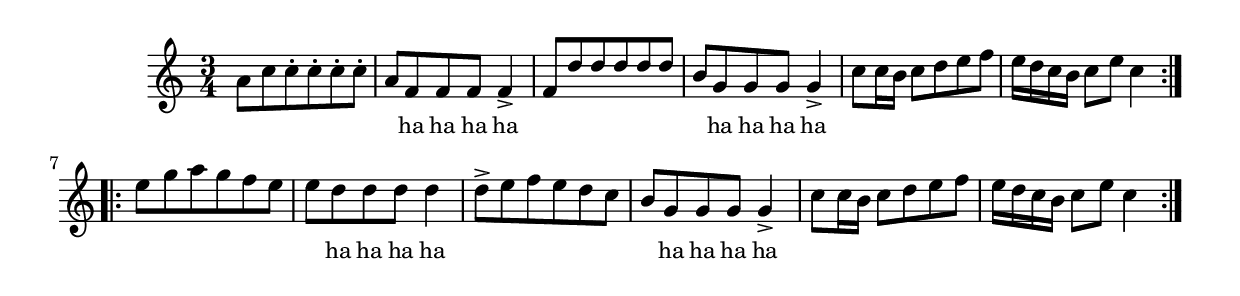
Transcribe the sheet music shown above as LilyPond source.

{
    
\time 3/4
\key c \major

\repeat volta 2 { 
 a'8 c'' c''-. c''-. c''-. c''-.  | 
 a' f' f' f' f'4->  | 
  f'8 d'' d'' d'' d'' d''  | 
 b' g' g' g' g'4->  | 
 c''8 c''16 b' c''8 d'' e'' f''  | 
  e''16 d'' c'' b' c''8 e'' c''4  |
 } %( endrepeat )% 
\repeat volta 2 { 
 e''8 g'' a'' g'' f'' e''  | 
 e'' d'' d'' d'' d''4  | 
  d''8-> e'' f'' e'' d'' c''  | 
 b' g' g' g' g'4->  | 
  c''8 c''16 b' c''8 d'' e'' f''  | 
 e''16 d'' c'' b' c''8 e'' c''4  |
 } %( endrepeat )% 
 
}

\addlyrics {
    \set fontSize = #-1
    \skip 8 \skip 8 \skip 8 \skip 8 \skip 8 \skip 8 |
    \skip 8 ha ha ha ha |
    \skip 8 \skip 8 \skip 8 \skip 8 \skip 8 \skip 8 |
    \skip 8 ha ha ha ha |
    
    \skip 8 \skip 16 \skip 16 \skip 8 \skip 8 \skip 8 \skip 8 |
     \skip 16 \skip 16 \skip 16 \skip 16 \skip 8 \skip 8 \skip 4 |
    
    \skip 8 \skip 8 \skip 8 \skip 8 \skip 8 \skip 8 |
    \skip 8 ha ha ha ha |
    \skip 8 \skip 8 \skip 8 \skip 8 \skip 8 \skip 8 |
    \skip 8 ha ha ha ha |
}